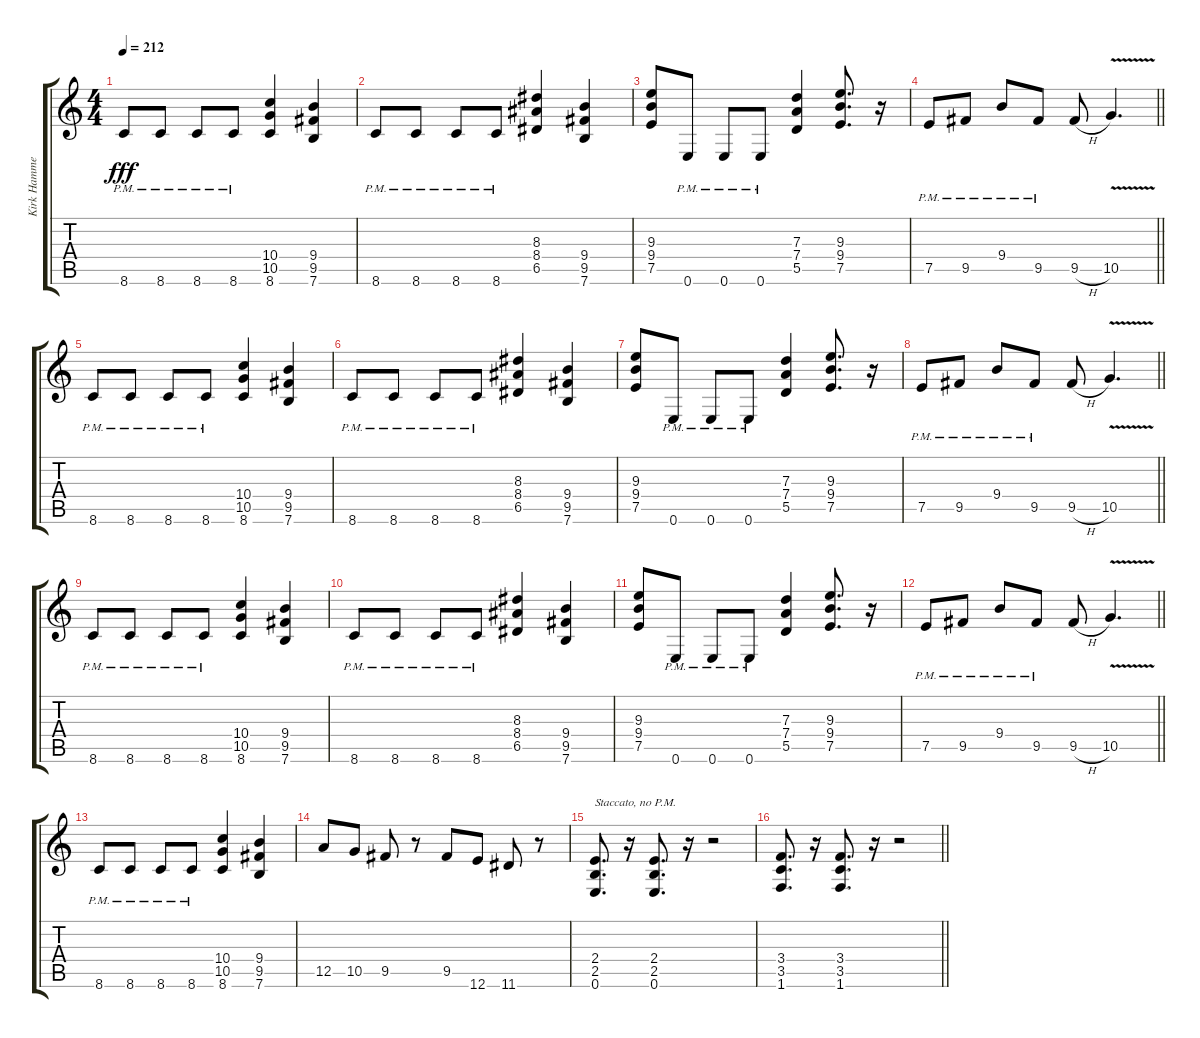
\track ("Kirk Hammett" "Kirk Hamme") {instrument distortionguitar}
\staff {score tabs}
\tuning (E4 B3 G3 D3 A2 E2) {hide}
\ts (4 4)
\tempo 212
\clef g2
\ks c
8.6{pm}.8{dy fff} 8.6{pm}.8 8.6{pm}.8 8.6{pm}.8 (10.4 10.5 8.6).4 (9.4 9.5 7.6).4 |
8.6{pm}.8 8.6{pm}.8 8.6{pm}.8 8.6{pm}.8 (8.3 8.4 6.5).4 (9.4 9.5 7.6).4 |
(9.3 9.4 7.5).8 0.6{pm}.8 0.6{pm}.8 0.6{pm}.8 (7.3 7.4 5.5).4 (9.3 9.4 7.5).8{d} r.16 |
\barLineRight lightlight
7.5{pm}.8 9.5{pm}.8 9.4{pm}.8 9.5{pm}.8 9.5{h}.8 10.5{v}.4{d} |
8.6{pm}.8 8.6{pm}.8 8.6{pm}.8 8.6{pm}.8 (10.4 10.5 8.6).4 (9.4 9.5 7.6).4 |
8.6{pm}.8 8.6{pm}.8 8.6{pm}.8 8.6{pm}.8 (8.3 8.4 6.5).4 (9.4 9.5 7.6).4 |
(9.3 9.4 7.5).8 0.6{pm}.8 0.6{pm}.8 0.6{pm}.8 (7.3 7.4 5.5).4 (9.3 9.4 7.5).8{d} r.16 |
\barLineRight lightlight
7.5{pm}.8 9.5{pm}.8 9.4{pm}.8 9.5{pm}.8 9.5{h}.8 10.5{v}.4{d} |
8.6{pm}.8 8.6{pm}.8 8.6{pm}.8 8.6{pm}.8 (10.4 10.5 8.6).4 (9.4 9.5 7.6).4 |
8.6{pm}.8 8.6{pm}.8 8.6{pm}.8 8.6{pm}.8 (8.3 8.4 6.5).4 (9.4 9.5 7.6).4 |
(9.3 9.4 7.5).8 0.6{pm}.8 0.6{pm}.8 0.6{pm}.8 (7.3 7.4 5.5).4 (9.3 9.4 7.5).8{d} r.16 |
\barLineRight lightlight
7.5{pm}.8 9.5{pm}.8 9.4{pm}.8 9.5{pm}.8 9.5{h}.8 10.5{v}.4{d} |
8.6{pm}.8 8.6{pm}.8 8.6{pm}.8 8.6{pm}.8 (10.4 10.5 8.6).4 (9.4 9.5 7.6).4 |
12.5.8 10.5.8 9.5.8 r.8 9.5.8 12.6.8 11.6.8 r.8 |
(2.4 2.5 0.6).8{d txt "Staccato, no P.M."} r.16 (2.4 2.5 0.6).8{d} r.16 r.2 |
\barLineRight lightlight
(3.4 3.5 1.6).8{d} r.16 (3.4 3.5 1.6).8{d} r.16 r.2
